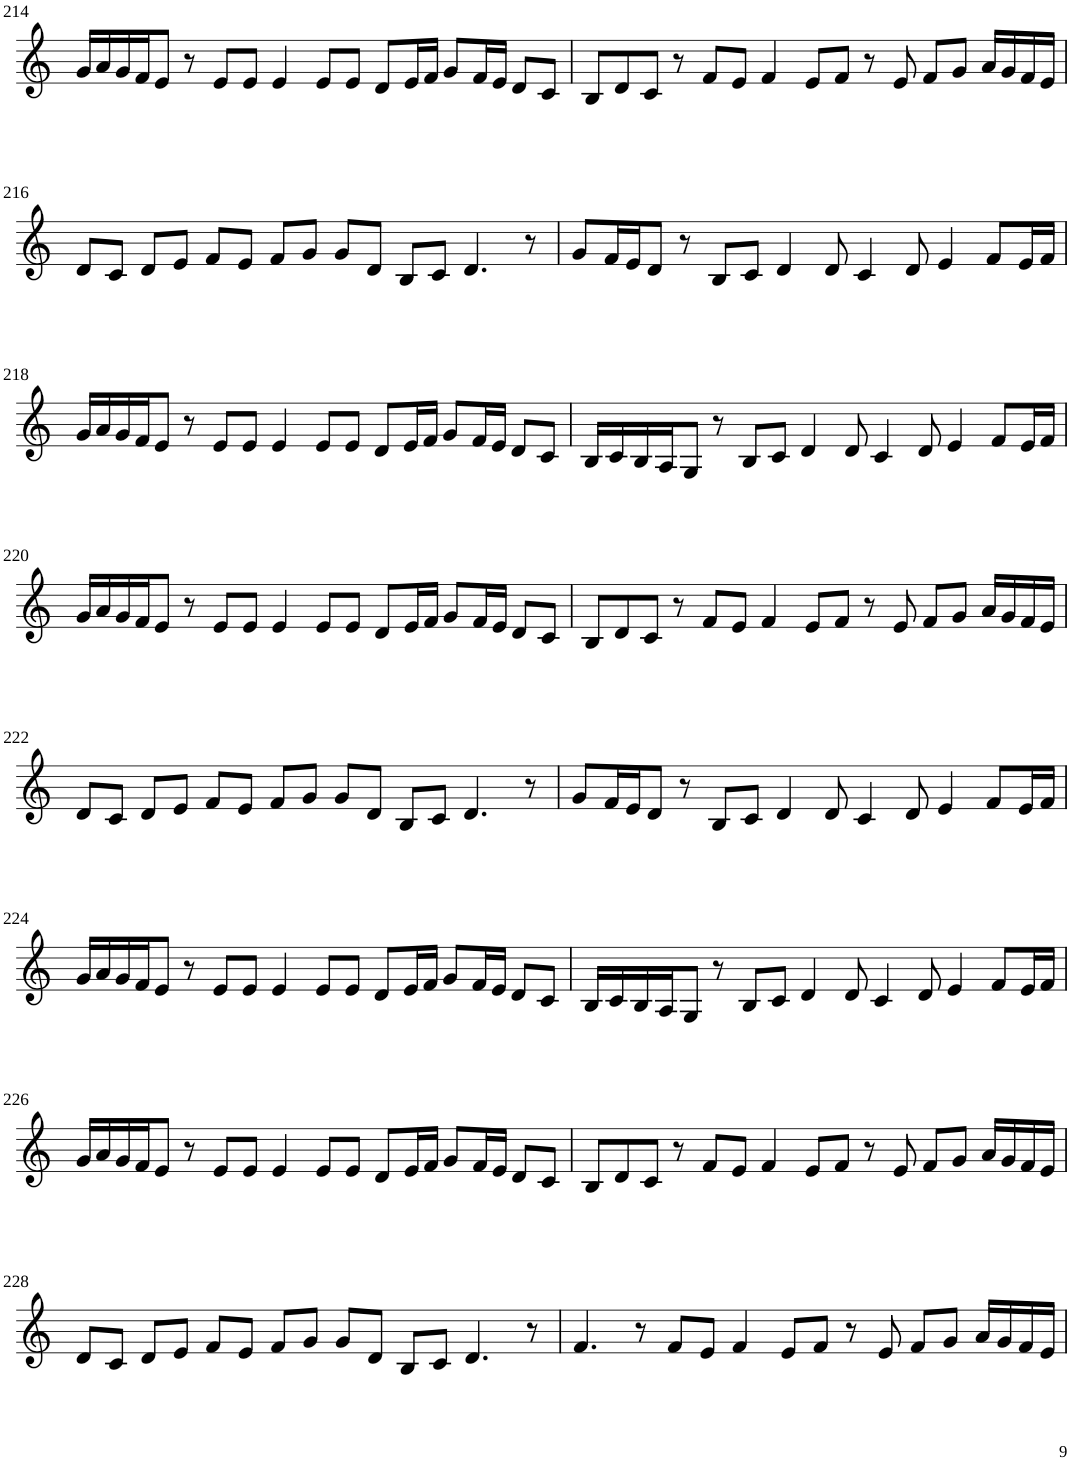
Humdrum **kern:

**kern
*part1
*staff1
*I"Violin
!!LO:PB:g=z
*clefG2
*k[]
*M8/4
=214
16g/LL
16a/
16g/
16f/J
8e/J
8r
8e/L
8e/J
4e/
8e/L
8e/J
8d/L
16e/L
16f/JJ
8g/L
16f/L
16e/JJ
8d/L
8c/J
=215
8B/L
8d/
8c/J
8r
8f/L
8e/J
4f/
8e/L
8f/J
8r
8e/
8f/L
8g/J
16a/LL
16g/
16f/
16e/JJ
!!LO:LB:g=z
=216
8d/L
8c/J
8d/L
8e/J
8f/L
8e/J
8f/L
8g/J
8g/L
8d/J
8B/L
8c/J
4.d/
8r
=217
8g/L
16f/L
16e/J
8d/J
8r
8B/L
8c/J
4d/
8d/
4c/
8d/
4e/
8f/L
16e/L
16f/JJ
!!LO:LB:g=z
=218
16g/LL
16a/
16g/
16f/J
8e/J
8r
8e/L
8e/J
4e/
8e/L
8e/J
8d/L
16e/L
16f/JJ
8g/L
16f/L
16e/JJ
8d/L
8c/J
=219
16B/LL
16c/
16B/
16A/J
8G/J
8r
8B/L
8c/J
4d/
8d/
4c/
8d/
4e/
8f/L
16e/L
16f/JJ
!!LO:LB:g=z
=220
16g/LL
16a/
16g/
16f/J
8e/J
8r
8e/L
8e/J
4e/
8e/L
8e/J
8d/L
16e/L
16f/JJ
8g/L
16f/L
16e/JJ
8d/L
8c/J
=221
8B/L
8d/
8c/J
8r
8f/L
8e/J
4f/
8e/L
8f/J
8r
8e/
8f/L
8g/J
16a/LL
16g/
16f/
16e/JJ
!!LO:LB:g=z
=222
8d/L
8c/J
8d/L
8e/J
8f/L
8e/J
8f/L
8g/J
8g/L
8d/J
8B/L
8c/J
4.d/
8r
=223
8g/L
16f/L
16e/J
8d/J
8r
8B/L
8c/J
4d/
8d/
4c/
8d/
4e/
8f/L
16e/L
16f/JJ
!!LO:LB:g=z
=224
16g/LL
16a/
16g/
16f/J
8e/J
8r
8e/L
8e/J
4e/
8e/L
8e/J
8d/L
16e/L
16f/JJ
8g/L
16f/L
16e/JJ
8d/L
8c/J
=225
16B/LL
16c/
16B/
16A/J
8G/J
8r
8B/L
8c/J
4d/
8d/
4c/
8d/
4e/
8f/L
16e/L
16f/JJ
!!LO:LB:g=z
=226
16g/LL
16a/
16g/
16f/J
8e/J
8r
8e/L
8e/J
4e/
8e/L
8e/J
8d/L
16e/L
16f/JJ
8g/L
16f/L
16e/JJ
8d/L
8c/J
=227
8B/L
8d/
8c/J
8r
8f/L
8e/J
4f/
8e/L
8f/J
8r
8e/
8f/L
8g/J
16a/LL
16g/
16f/
16e/JJ
!!LO:LB:g=z
=228
8d/L
8c/J
8d/L
8e/J
8f/L
8e/J
8f/L
8g/J
8g/L
8d/J
8B/L
8c/J
4.d/
8r
=229
4.f/
8r
8f/L
8e/J
4f/
8e/L
8f/J
8r
8e/
8f/L
8g/J
16a/LL
16g/
16f/
16e/JJ
=
*-
